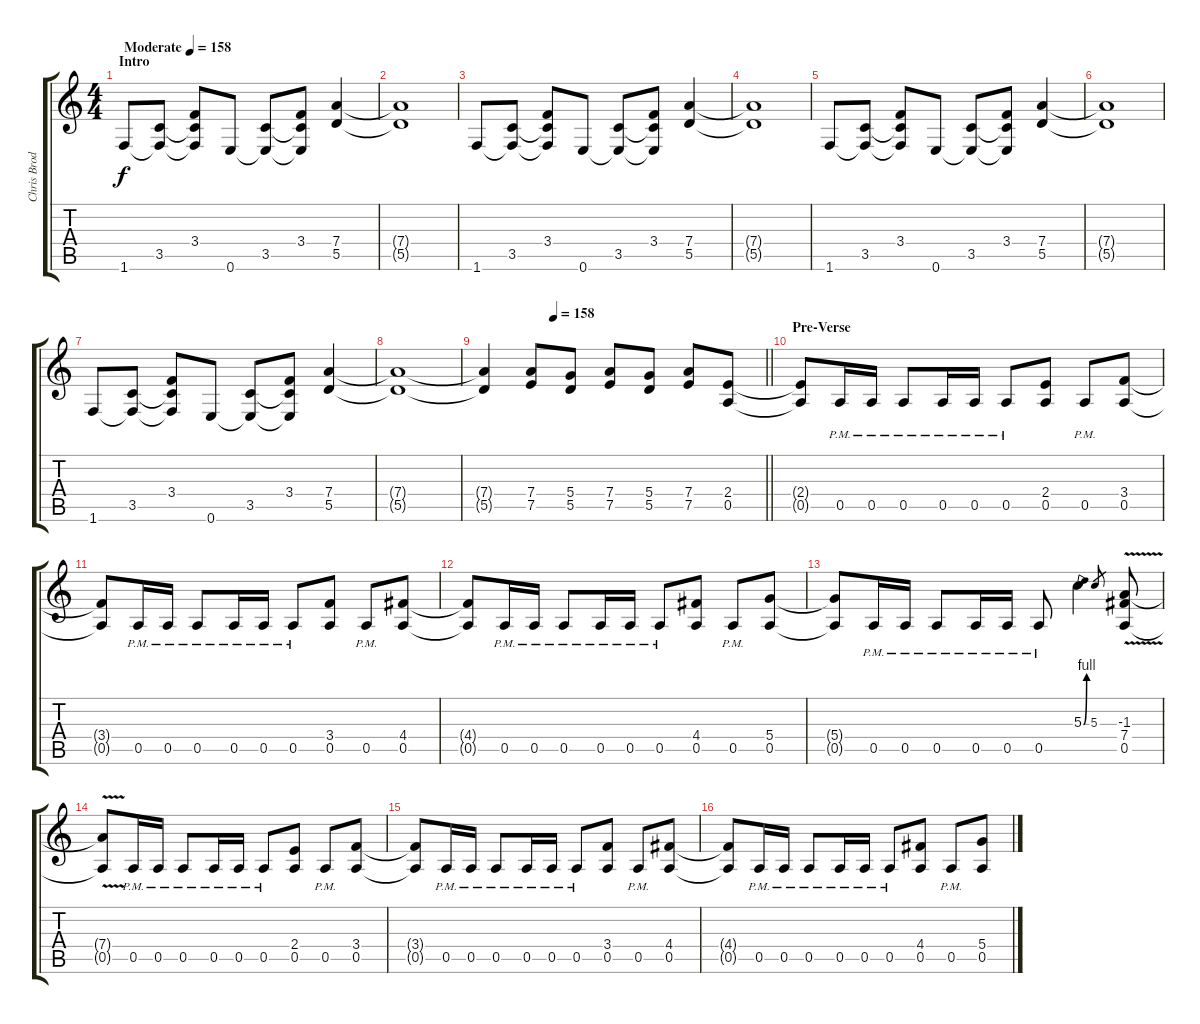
\track ("Chris Broderick" "Chris Brod") {instrument distortionguitar}
\staff {score tabs}
\tuning (E4 B3 G3 D3 A2 E2) {hide}
\ts (4 4)
\section ("" "Intro")
\tempo (158 "Moderate")
\tempo 130
\tempo (158 "Moderate")
\clef g2
\ks c
1.6.8{dy f instrument distortionguitar} (3.5 1.6{t}).8 (3.4 3.5{t} 1.6{t}).8 0.6.8 (3.5 0.6{t}).8 (3.4 3.5{t} 0.6{t}).8 (7.4 5.5).4 |
(7.4{t} 5.5{t}).1 |
1.6.8 (3.5 1.6{t}).8 (3.4 3.5{t} 1.6{t}).8 0.6.8 (3.5 0.6{t}).8 (3.4 3.5{t} 0.6{t}).8 (7.4 5.5).4 |
(7.4{t} 5.5{t}).1 |
1.6.8 (3.5 1.6{t}).8 (3.4 3.5{t} 1.6{t}).8 0.6.8 (3.5 0.6{t}).8 (3.4 3.5{t} 0.6{t}).8 (7.4 5.5).4 |
(7.4{t} 5.5{t}).1 |
1.6.8 (3.5 1.6{t}).8 (3.4 3.5{t} 1.6{t}).8 0.6.8 (3.5 0.6{t}).8 (3.4 3.5{t} 0.6{t}).8 (7.4 5.5).4 |
(7.4{t} 5.5{t}).1 |
\tempo (158 0.25)
\barLineRight lightlight
(7.4{t} 5.5{t}).4 (7.4 7.5).8 (5.4 5.5).8 (7.4 7.5).8 (5.4 5.5).8 (7.4 7.5).8 (2.4 0.5).8 |
\section ("" "Pre-Verse")
(2.4{t} 0.5{t}).8 0.5{pm}.16 0.5{pm}.16 0.5{pm}.8 0.5{pm}.16 0.5{pm}.16 0.5{pm}.8 (2.4 0.5).8 0.5{pm}.8 (3.4 0.5).8 |
(3.4{t} 0.5{t}).8 0.5{pm}.16 0.5{pm}.16 0.5{pm}.8 0.5{pm}.16 0.5{pm}.16 0.5{pm}.8 (3.4 0.5).8 0.5{pm}.8 (4.4 0.5).8 |
(4.4{t} 0.5{t}).8 0.5{pm}.16 0.5{pm}.16 0.5{pm}.8 0.5{pm}.16 0.5{pm}.16 0.5{pm}.8 (4.4 0.5).8 0.5{pm}.8 (5.4 0.5).8 |
(5.4{t} 0.5{t}).8 0.5{pm}.16 0.5{pm}.16 0.5{pm}.8 0.5{pm}.16 0.5{pm}.16 0.5{pm}.8 5.3{be (bend 0 0 60 4)}.4 5.3.8{gr} (-1.3 7.4{v} 0.5{v}).8 |
(7.4{v t} 0.5{v t}).8 0.5{pm}.16 0.5{pm}.16 0.5{pm}.8 0.5{pm}.16 0.5{pm}.16 0.5{pm}.8 (2.4 0.5).8 0.5{pm}.8 (3.4 0.5).8 |
(3.4{t} 0.5{t}).8 0.5{pm}.16 0.5{pm}.16 0.5{pm}.8 0.5{pm}.16 0.5{pm}.16 0.5{pm}.8 (3.4 0.5).8 0.5{pm}.8 (4.4 0.5).8 |
(4.4{t} 0.5{t}).8 0.5{pm}.16 0.5{pm}.16 0.5{pm}.8 0.5{pm}.16 0.5{pm}.16 0.5{pm}.8 (4.4 0.5).8 0.5{pm}.8 (5.4 0.5).8
